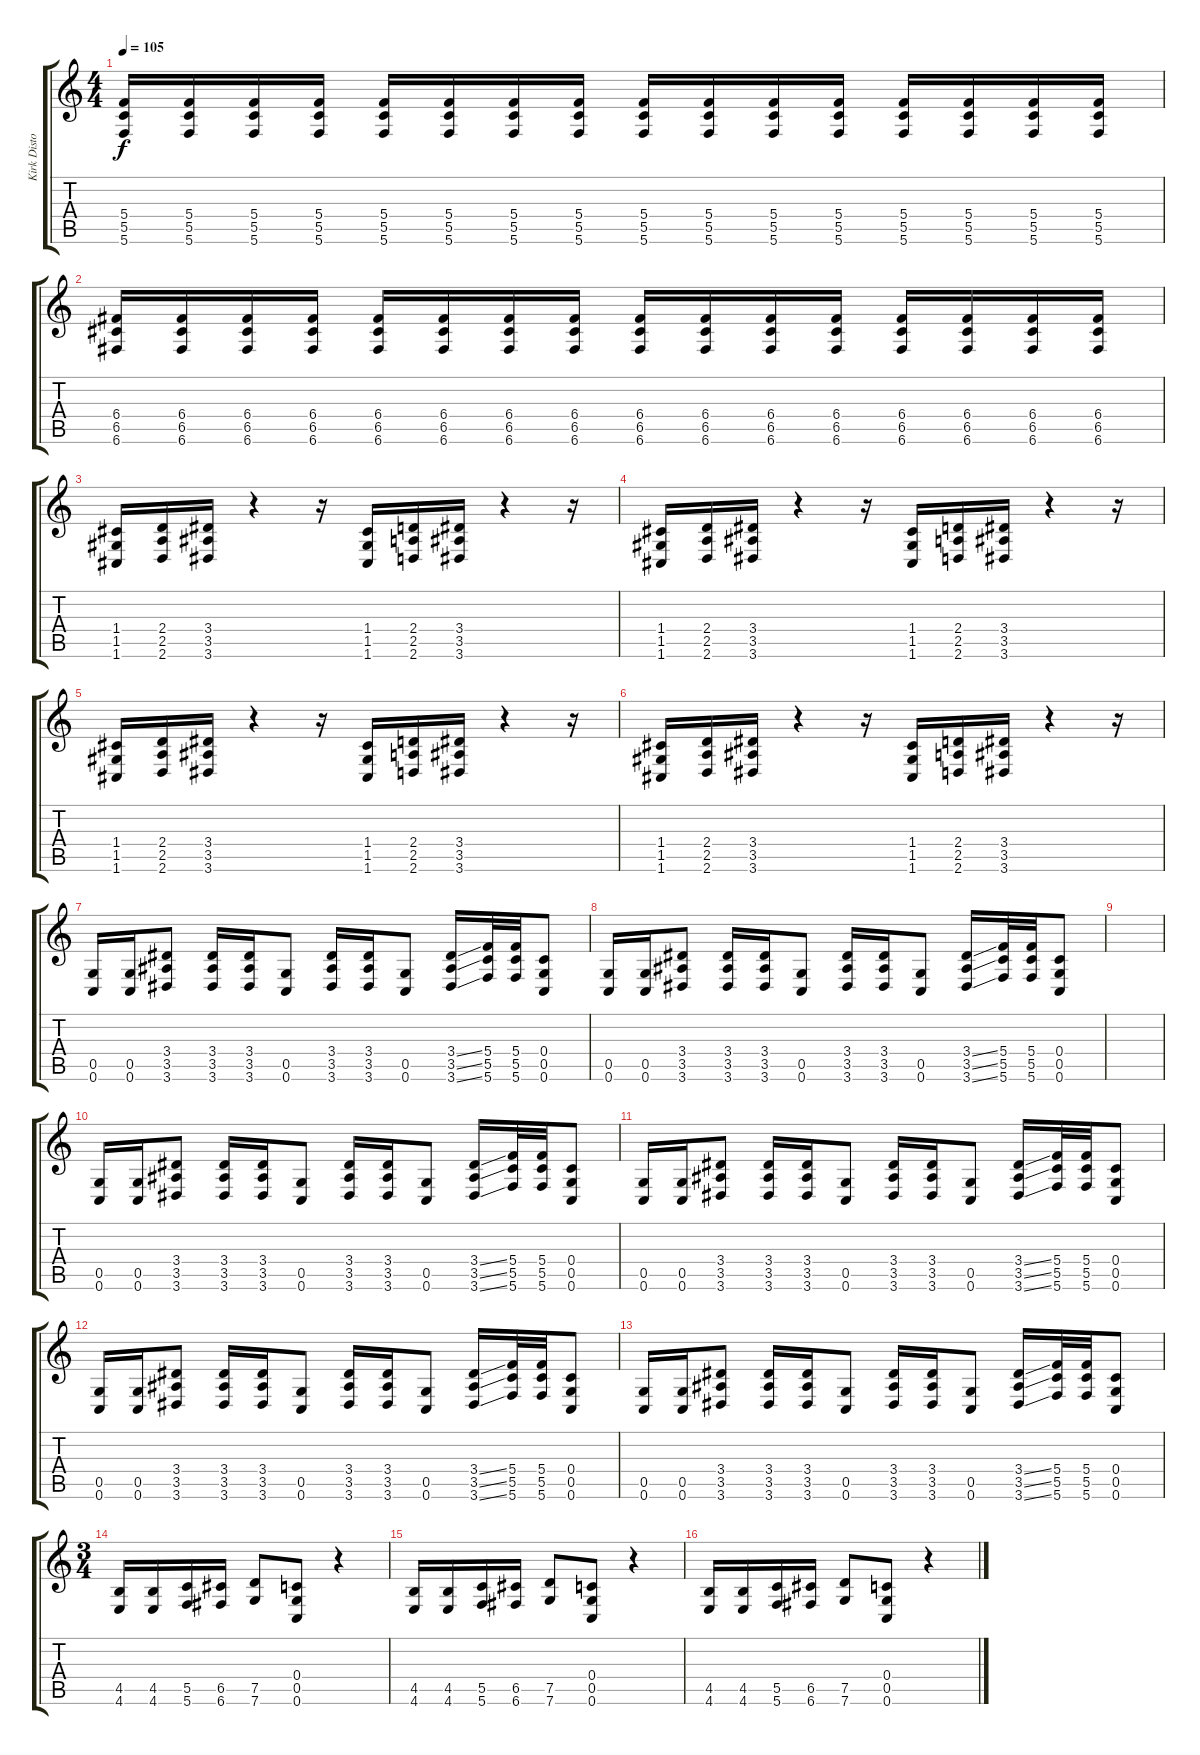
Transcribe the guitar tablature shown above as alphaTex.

\track ("Kirk Distortion" "Kirk Disto") {instrument distortionguitar}
\staff {score tabs}
\tuning (D4 A3 F3 C3 G2 C2) {hide}
\ts (4 4)
\tempo 105
\clef g2
\ks c
(5.4 5.5 5.6).16{dy f} (5.4 5.5 5.6).16 (5.4 5.5 5.6).16 (5.4 5.5 5.6).16 (5.4 5.5 5.6).16 (5.4 5.5 5.6).16 (5.4 5.5 5.6).16 (5.4 5.5 5.6).16 (5.4 5.5 5.6).16 (5.4 5.5 5.6).16 (5.4 5.5 5.6).16 (5.4 5.5 5.6).16 (5.4 5.5 5.6).16 (5.4 5.5 5.6).16 (5.4 5.5 5.6).16 (5.4 5.5 5.6).16 |
(6.4 6.5 6.6).16 (6.4 6.5 6.6).16 (6.4 6.5 6.6).16 (6.4 6.5 6.6).16 (6.4 6.5 6.6).16 (6.4 6.5 6.6).16 (6.4 6.5 6.6).16 (6.4 6.5 6.6).16 (6.4 6.5 6.6).16 (6.4 6.5 6.6).16 (6.4 6.5 6.6).16 (6.4 6.5 6.6).16 (6.4 6.5 6.6).16 (6.4 6.5 6.6).16 (6.4 6.5 6.6).16 (6.4 6.5 6.6).16 |
(1.4 1.5 1.6).16 (2.4 2.5 2.6).16 (3.4 3.5 3.6).16 r.4 r.16 (1.4 1.5 1.6).16 (2.4 2.5 2.6).16 (3.4 3.5 3.6).16 r.4 r.16 |
(1.4 1.5 1.6).16 (2.4 2.5 2.6).16 (3.4 3.5 3.6).16 r.4 r.16 (1.4 1.5 1.6).16 (2.4 2.5 2.6).16 (3.4 3.5 3.6).16 r.4 r.16 |
(1.4 1.5 1.6).16 (2.4 2.5 2.6).16 (3.4 3.5 3.6).16 r.4 r.16 (1.4 1.5 1.6).16 (2.4 2.5 2.6).16 (3.4 3.5 3.6).16 r.4 r.16 |
(1.4 1.5 1.6).16 (2.4 2.5 2.6).16 (3.4 3.5 3.6).16 r.4 r.16 (1.4 1.5 1.6).16 (2.4 2.5 2.6).16 (3.4 3.5 3.6).16 r.4 r.16 |
(0.5 0.6).16 (0.5 0.6).16 (3.4 3.5 3.6).8 (3.4 3.5 3.6).16 (3.4 3.5 3.6).16 (0.5 0.6).8 (3.4 3.5 3.6).16 (3.4 3.5 3.6).16 (0.5 0.6).8 (3.4{ss} 3.5{ss} 3.6{ss}).16 (5.4 5.5 5.6).32 (5.4 5.5 5.6).32 (0.4 0.5 0.6).8 |
(0.5 0.6).16 (0.5 0.6).16 (3.4 3.5 3.6).8 (3.4 3.5 3.6).16 (3.4 3.5 3.6).16 (0.5 0.6).8 (3.4 3.5 3.6).16 (3.4 3.5 3.6).16 (0.5 0.6).8 (3.4{ss} 3.5{ss} 3.6{ss}).16 (5.4 5.5 5.6).32 (5.4 5.5 5.6).32 (0.4 0.5 0.6).8 |
|
(0.5 0.6).16 (0.5 0.6).16 (3.4 3.5 3.6).8 (3.4 3.5 3.6).16 (3.4 3.5 3.6).16 (0.5 0.6).8 (3.4 3.5 3.6).16 (3.4 3.5 3.6).16 (0.5 0.6).8 (3.4{ss} 3.5{ss} 3.6{ss}).16 (5.4 5.5 5.6).32 (5.4 5.5 5.6).32 (0.4 0.5 0.6).8 |
(0.5 0.6).16 (0.5 0.6).16 (3.4 3.5 3.6).8 (3.4 3.5 3.6).16 (3.4 3.5 3.6).16 (0.5 0.6).8 (3.4 3.5 3.6).16 (3.4 3.5 3.6).16 (0.5 0.6).8 (3.4{ss} 3.5{ss} 3.6{ss}).16 (5.4 5.5 5.6).32 (5.4 5.5 5.6).32 (0.4 0.5 0.6).8 |
(0.5 0.6).16 (0.5 0.6).16 (3.4 3.5 3.6).8 (3.4 3.5 3.6).16 (3.4 3.5 3.6).16 (0.5 0.6).8 (3.4 3.5 3.6).16 (3.4 3.5 3.6).16 (0.5 0.6).8 (3.4{ss} 3.5{ss} 3.6{ss}).16 (5.4 5.5 5.6).32 (5.4 5.5 5.6).32 (0.4 0.5 0.6).8 |
(0.5 0.6).16 (0.5 0.6).16 (3.4 3.5 3.6).8 (3.4 3.5 3.6).16 (3.4 3.5 3.6).16 (0.5 0.6).8 (3.4 3.5 3.6).16 (3.4 3.5 3.6).16 (0.5 0.6).8 (3.4{ss} 3.5{ss} 3.6{ss}).16 (5.4 5.5 5.6).32 (5.4 5.5 5.6).32 (0.4 0.5 0.6).8 |
\ts (3 4)
(4.5 4.6).16 (4.5 4.6).16 (5.5 5.6).16 (6.5 6.6).16 (7.5 7.6).8 (0.4 0.5 0.6).8 r.4 |
(4.5 4.6).16 (4.5 4.6).16 (5.5 5.6).16 (6.5 6.6).16 (7.5 7.6).8 (0.4 0.5 0.6).8 r.4 |
(4.5 4.6).16 (4.5 4.6).16 (5.5 5.6).16 (6.5 6.6).16 (7.5 7.6).8 (0.4 0.5 0.6).8 r.4
